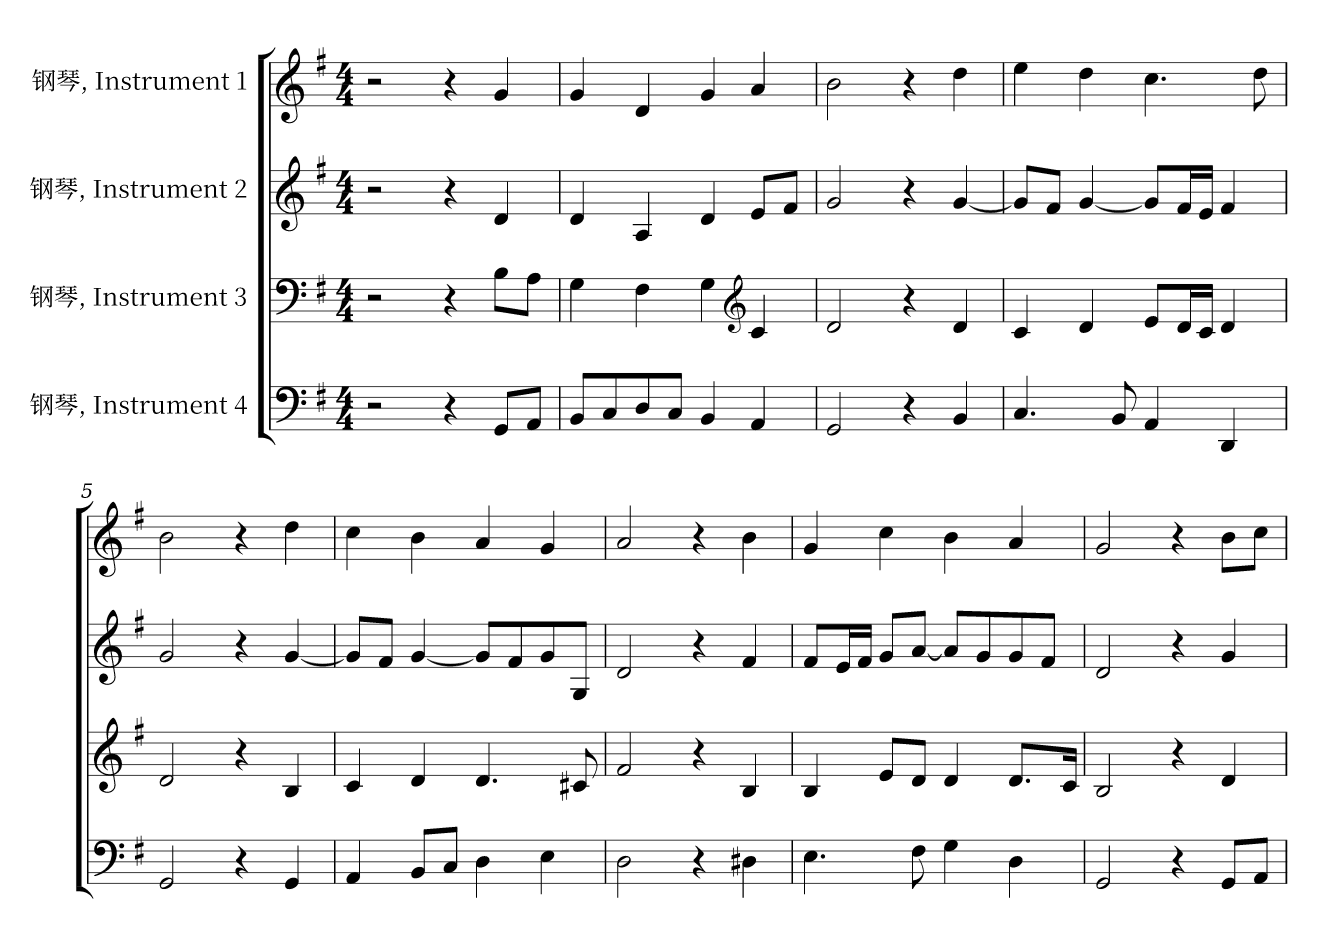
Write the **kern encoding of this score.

**kern	**kern	**kern	**kern
*part4	*part3	*part2	*part1
*staff4	*staff3	*staff2	*staff1
*I"钢琴, Instrument 4	*I"钢琴, Instrument 3	*I"钢琴, Instrument 2	*I"钢琴, Instrument 1
*clefF4	*clefF4	*clefG2	*clefG2
*k[f#]	*k[f#]	*k[f#]	*k[f#]
*M4/4	*M4/4	*M4/4	*M4/4
*MM96	*MM96	*MM96	*MM96
=1	=1	=1	=1
2r	2r	2r	2r
4r	4r	4r	4r
8GG/L	8B\L	4d/	4g/
8AA/J	8A\J	.	.
=2	=2	=2	=2
8BB/L	4G\	4d/	4g/
8C/	.	.	.
8D/	4F#\	4A/	4d/
8C/J	.	.	.
4BB/	4G\	4d/	4g/
*	*clefG2	*	*
4AA/	4c/	8e/L	4a/
.	.	8f#/J	.
=3	=3	=3	=3
2GG/	2d/	2g/	2b\
4r	4r	4r	4r
4BB/	4d/	[4g/	4dd\
=4	=4	=4	=4
4.C/	4c/	8g/L]	4ee\
.	.	8f#/J	.
.	4d/	[4g/	4dd\
8BB/	.	.	.
4AA/	8e/L	8g/L]	4.cc\
.	16d/L	16f#/L	.
.	16c/JJ	16e/JJ	.
4DD/	4d/	4f#/	.
.	.	.	8dd\
=5	=5	=5	=5
2GG/	2d/	2g/	2b\
4r	4r	4r	4r
4GG/	4B/	[4g/	4dd\
!!LO:LB:g=z
=6	=6	=6	=6
4AA/	4c/	8g/L]	4cc\
.	.	8f#/J	.
8BB/L	4d/	[4g/	4b\
8C/J	.	.	.
4D\	4.d/	8g/L]	4a/
.	.	8f#/	.
4E\	.	8g/	4g/
.	8c#X/	8G/J	.
=7	=7	=7	=7
2D\	2f#/	2d/	2a/
4r	4r	4r	4r
4D#X\	4B/	4f#/	4b\
=8	=8	=8	=8
4.E\	4B/	8f#/L	4g/
.	.	16e/L	.
.	.	16f#/JJ	.
.	8e/L	8g/L	4cc\
8F#\	8d/J	[8a/J	.
4G\	4d/	8a/L]	4b\
.	.	8g/	.
4D\	8.d/L	8g/	4a/
.	.	8f#/J	.
.	16c/Jk	.	.
=9	=9	=9	=9
2GG/	2B/	2d/	2g/
4r	4r	4r	4r
8GG/L	4d/	4g/	8b\L
8AA/J	.	.	8cc\J
=	=	=	=
*-	*-	*-	*-
